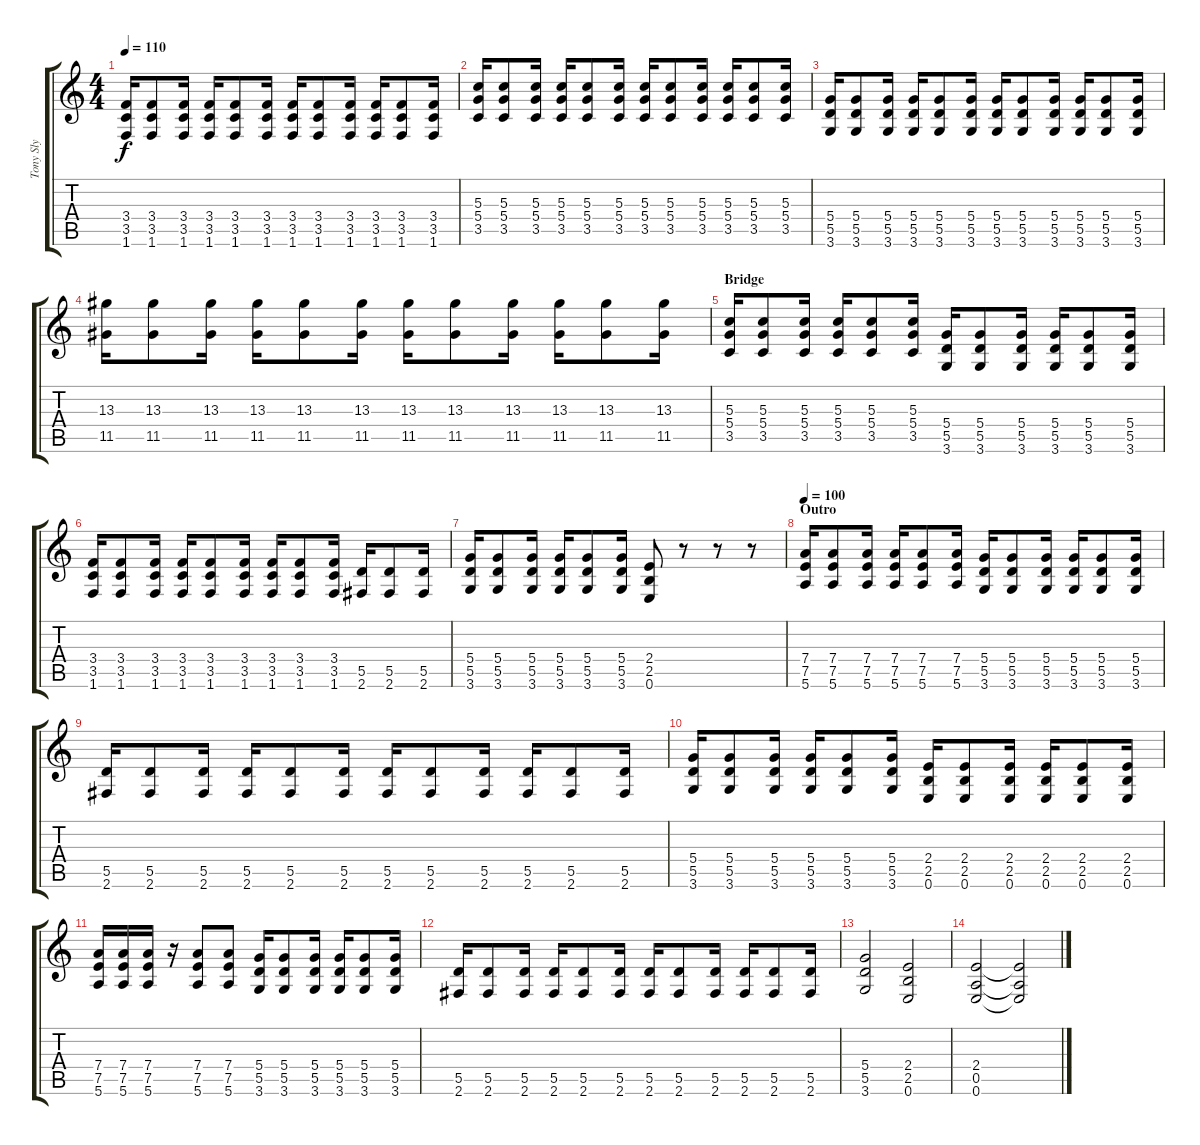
\track ("Tony Sly" "Tony Sly") {instrument overdrivenguitar}
\staff {score tabs}
\tuning (E4 B3 G3 D3 A2 E2) {hide}
\ts (4 4)
\tempo 110
\clef g2
\ks c
(3.4 3.5 1.6).16{dy f} (3.4 3.5 1.6).8 (3.4 3.5 1.6).16 (3.4 3.5 1.6).16 (3.4 3.5 1.6).8 (3.4 3.5 1.6).16 (3.4 3.5 1.6).16 (3.4 3.5 1.6).8 (3.4 3.5 1.6).16 (3.4 3.5 1.6).16 (3.4 3.5 1.6).8 (3.4 3.5 1.6).16 |
(5.3 5.4 3.5).16 (5.3 5.4 3.5).8 (5.3 5.4 3.5).16 (5.3 5.4 3.5).16 (5.3 5.4 3.5).8 (5.3 5.4 3.5).16 (5.3 5.4 3.5).16 (5.3 5.4 3.5).8 (5.3 5.4 3.5).16 (5.3 5.4 3.5).16 (5.3 5.4 3.5).8 (5.3 5.4 3.5).16 |
(5.4 5.5 3.6).16 (5.4 5.5 3.6).8 (5.4 5.5 3.6).16 (5.4 5.5 3.6).16 (5.4 5.5 3.6).8 (5.4 5.5 3.6).16 (5.4 5.5 3.6).16 (5.4 5.5 3.6).8 (5.4 5.5 3.6).16 (5.4 5.5 3.6).16 (5.4 5.5 3.6).8 (5.4 5.5 3.6).16 |
(13.3 11.5).16 (13.3 11.5).8 (13.3 11.5).16 (13.3 11.5).16 (13.3 11.5).8 (13.3 11.5).16 (13.3 11.5).16 (13.3 11.5).8 (13.3 11.5).16 (13.3 11.5).16 (13.3 11.5).8 (13.3 11.5).16 |
\section ("" "Bridge")
(5.3 5.4 3.5).16 (5.3 5.4 3.5).8 (5.3 5.4 3.5).16 (5.3 5.4 3.5).16 (5.3 5.4 3.5).8 (5.3 5.4 3.5).16 (5.4 5.5 3.6).16 (5.4 5.5 3.6).8 (5.4 5.5 3.6).16 (5.4 5.5 3.6).16 (5.4 5.5 3.6).8 (5.4 5.5 3.6).16 |
(3.4 3.5 1.6).16 (3.4 3.5 1.6).8 (3.4 3.5 1.6).16 (3.4 3.5 1.6).16 (3.4 3.5 1.6).8 (3.4 3.5 1.6).16 (3.4 3.5 1.6).16 (3.4 3.5 1.6).8 (3.4 3.5 1.6).16 (5.5 2.6).16 (5.5 2.6).8 (5.5 2.6).16 |
(5.4 5.5 3.6).16 (5.4 5.5 3.6).8 (5.4 5.5 3.6).16 (5.4 5.5 3.6).16 (5.4 5.5 3.6).8 (5.4 5.5 3.6).16 (2.4 2.5 0.6).8 r.8 r.8 r.8 |
\section ("" "Outro")
\tempo 100
(7.4 7.5 5.6).16 (7.4 7.5 5.6).8 (7.4 7.5 5.6).16 (7.4 7.5 5.6).16 (7.4 7.5 5.6).8 (7.4 7.5 5.6).16 (5.4 5.5 3.6).16 (5.4 5.5 3.6).8 (5.4 5.5 3.6).16 (5.4 5.5 3.6).16 (5.4 5.5 3.6).8 (5.4 5.5 3.6).16 |
(5.5 2.6).16 (5.5 2.6).8 (5.5 2.6).16 (5.5 2.6).16 (5.5 2.6).8 (5.5 2.6).16 (5.5 2.6).16 (5.5 2.6).8 (5.5 2.6).16 (5.5 2.6).16 (5.5 2.6).8 (5.5 2.6).16 |
(5.4 5.5 3.6).16 (5.4 5.5 3.6).8 (5.4 5.5 3.6).16 (5.4 5.5 3.6).16 (5.4 5.5 3.6).8 (5.4 5.5 3.6).16 (2.4 2.5 0.6).16 (2.4 2.5 0.6).8 (2.4 2.5 0.6).16 (2.4 2.5 0.6).16 (2.4 2.5 0.6).8 (2.4 2.5 0.6).16 |
(7.4 7.5 5.6).16 (7.4 7.5 5.6).16 (7.4 7.5 5.6).16 r.16 (7.4 7.5 5.6).8 (7.4 7.5 5.6).8 (5.4 5.5 3.6).16 (5.4 5.5 3.6).8 (5.4 5.5 3.6).16 (5.4 5.5 3.6).16 (5.4 5.5 3.6).8 (5.4 5.5 3.6).16 |
(5.5 2.6).16 (5.5 2.6).8 (5.5 2.6).16 (5.5 2.6).16 (5.5 2.6).8 (5.5 2.6).16 (5.5 2.6).16 (5.5 2.6).8 (5.5 2.6).16 (5.5 2.6).16 (5.5 2.6).8 (5.5 2.6).16 |
(5.4 5.5 3.6).2 (2.4 2.5 0.6).2 |
(2.4 0.5 0.6).2 (2.4{t} 0.5{t} 0.6{t}).2
